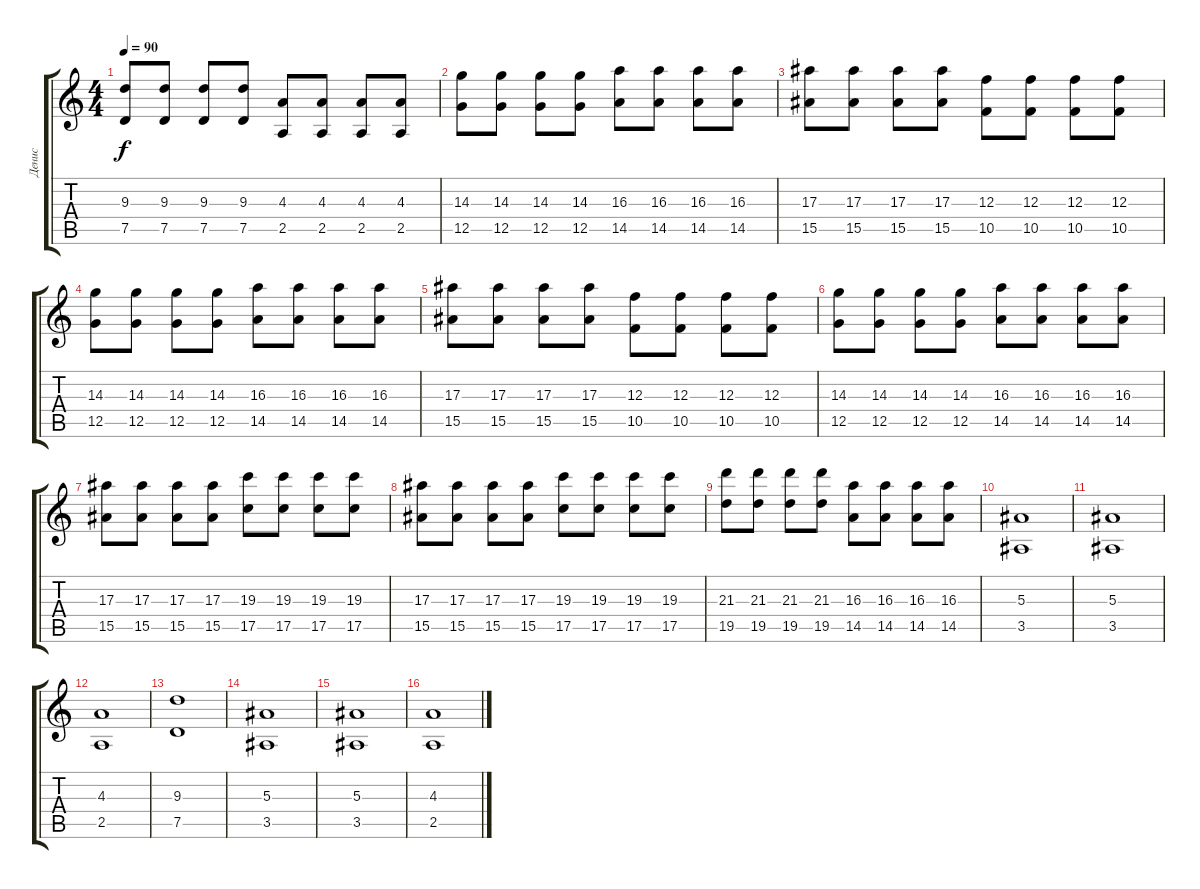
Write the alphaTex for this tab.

\track ("Денис" "Денис") {instrument electricguitarclean}
\staff {score tabs}
\tuning (D4 A3 F3 C3 G2 C2) {hide}
\ts (4 4)
\tempo 90
\clef g2
\ks c
(9.3 7.5).8{dy f} (9.3 7.5).8 (9.3 7.5).8 (9.3 7.5).8 (4.3 2.5).8 (4.3 2.5).8 (4.3 2.5).8 (4.3 2.5).8 |
(14.3 12.5).8 (14.3 12.5).8 (14.3 12.5).8 (14.3 12.5).8 (16.3 14.5).8 (16.3 14.5).8 (16.3 14.5).8 (16.3 14.5).8 |
(17.3 15.5).8 (17.3 15.5).8 (17.3 15.5).8 (17.3 15.5).8 (12.3 10.5).8 (12.3 10.5).8 (12.3 10.5).8 (12.3 10.5).8 |
(14.3 12.5).8 (14.3 12.5).8 (14.3 12.5).8 (14.3 12.5).8 (16.3 14.5).8 (16.3 14.5).8 (16.3 14.5).8 (16.3 14.5).8 |
(17.3 15.5).8 (17.3 15.5).8 (17.3 15.5).8 (17.3 15.5).8 (12.3 10.5).8 (12.3 10.5).8 (12.3 10.5).8 (12.3 10.5).8 |
(14.3 12.5).8 (14.3 12.5).8 (14.3 12.5).8 (14.3 12.5).8 (16.3 14.5).8 (16.3 14.5).8 (16.3 14.5).8 (16.3 14.5).8 |
(17.3 15.5).8 (17.3 15.5).8 (17.3 15.5).8 (17.3 15.5).8 (19.3 17.5).8 (19.3 17.5).8 (19.3 17.5).8 (19.3 17.5).8 |
(17.3 15.5).8 (17.3 15.5).8 (17.3 15.5).8 (17.3 15.5).8 (19.3 17.5).8 (19.3 17.5).8 (19.3 17.5).8 (19.3 17.5).8 |
(21.3 19.5).8 (21.3 19.5).8 (21.3 19.5).8 (21.3 19.5).8 (16.3 14.5).8 (16.3 14.5).8 (16.3 14.5).8 (16.3 14.5).8 |
(5.3 3.5).1 |
(5.3 3.5).1 |
(4.3 2.5).1 |
(9.3 7.5).1 |
(5.3 3.5).1 |
(5.3 3.5).1 |
(4.3 2.5).1
